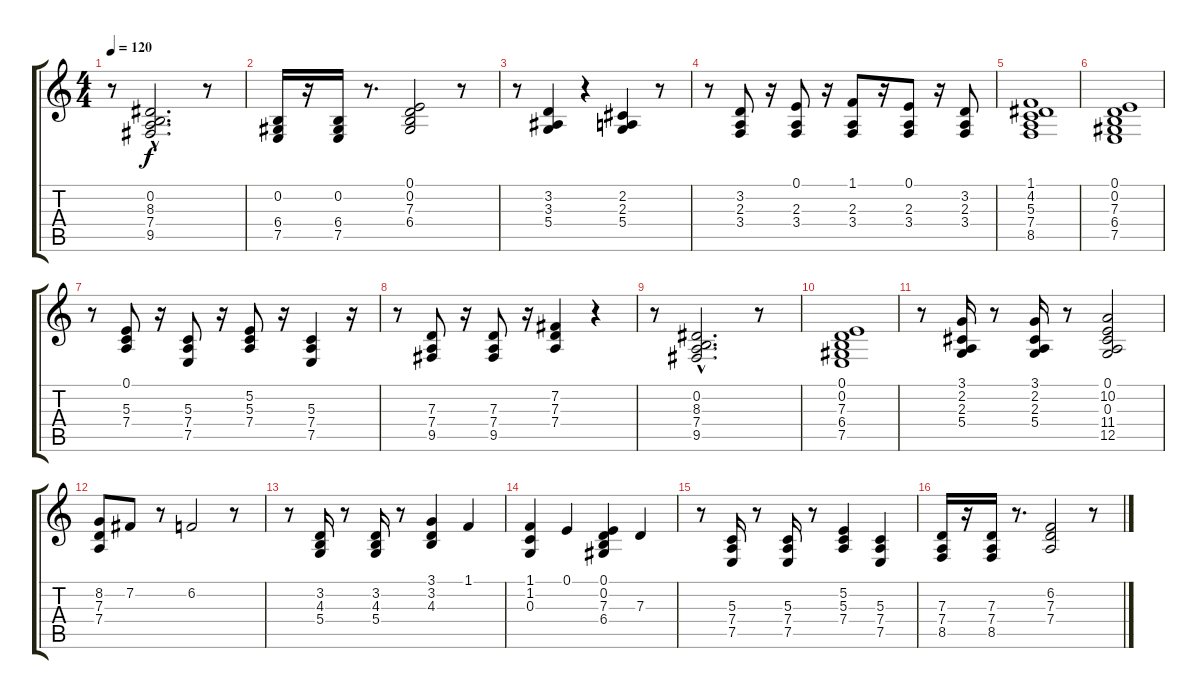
\track "" {instrument accordion}
\staff {score tabs}
\tuning (E4 B3 G3 D3 A2 E2) {hide}
\ts (4 4)
\tempo 120
\clef g2
\ks c
r.8{dy f} (0.2{hac} 8.3{hac} 7.4{hac} 9.5{hac}).2{d} r.8 |
(0.2 6.4 7.5).16 r.16 (0.2 6.4 7.5).16 r.8{d} (0.1 0.2 7.3 6.4).2 r.8 |
r.8 (3.2 3.3 5.4).4 r.4 (2.2 2.3 5.4).4 r.8 |
r.8 (3.2 2.3 3.4).8 r.16 (0.1 2.3 3.4).8 r.16 (1.1 2.3 3.4).8 r.16 (0.1 2.3 3.4).8 r.16 (3.2 2.3 3.4).8 |
(1.1 4.2 5.3 7.4 8.5).1 |
(0.1 0.2 7.3 6.4 7.5).1 |
r.8 (0.1 5.3 7.4).8 r.16 (5.3 7.4 7.5).8 r.16 (5.2 5.3 7.4).8 r.16 (5.3 7.4 7.5).4 r.16 |
r.8 (7.3 7.4 9.5).8 r.16 (7.3 7.4 9.5).8 r.16 (7.2 7.3 7.4).4 r.4 |
r.8 (0.2{hac} 8.3{hac} 7.4{hac} 9.5{hac}).2{d} r.8 |
(0.1 0.2 7.3 6.4 7.5).1 |
r.8 (3.1 2.2 2.3 5.4).16 r.8 (3.1 2.2 2.3 5.4).16 r.8 (0.1 10.2 0.3 11.4 12.5).2 |
(8.2 7.3 7.4).8 7.2.8 r.8 6.2.2 r.8 |
r.8 (3.2 4.3 5.4).16 r.8 (3.2 4.3 5.4).16 r.8 (3.1 3.2 4.3).4 1.1.4 |
(1.1 1.2 0.3).4 0.1.4 (0.1 0.2 7.3 6.4).4 7.3.4 |
r.8 (5.3 7.4 7.5).16 r.8 (5.3 7.4 7.5).16 r.8 (5.2 5.3 7.4).4 (5.3 7.4 7.5).4 |
(7.3 7.4 8.5).16 r.16 (7.3 7.4 8.5).16 r.8{d} (6.2 7.3 7.4).2 r.8
